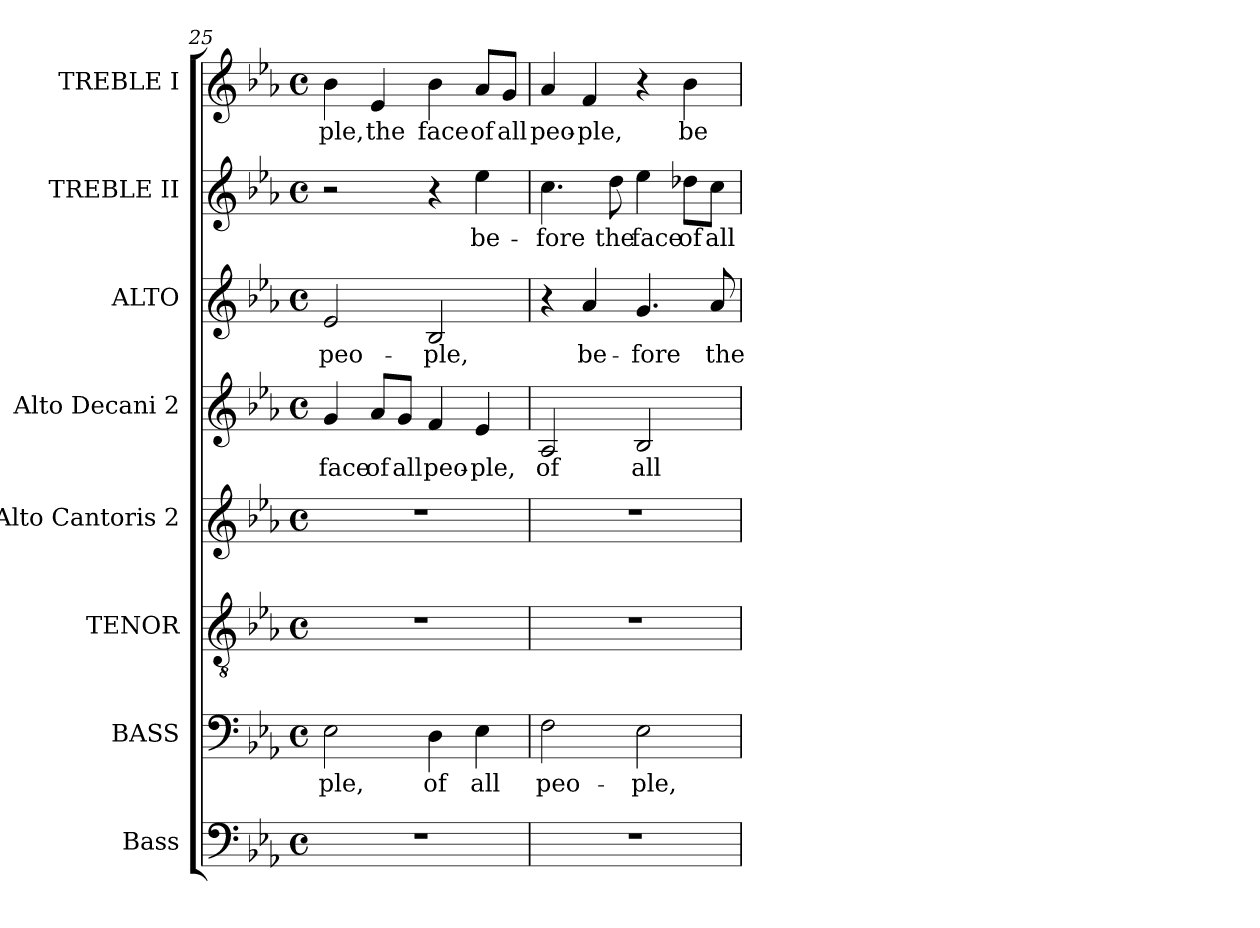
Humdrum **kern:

**kern	**kern	**text	**kern	**kern	**kern	**text	**kern	**text	**kern	**text	**kern	**text
*part8	*part7	*part7	*part6	*part5	*part4	*part4	*part3	*part3	*part2	*part2	*part1	*part1
*staff8	*staff7	*staff7	*staff6	*staff5	*staff4	*staff4	*staff3	*staff3	*staff2	*staff2	*staff1	*staff1
*I"Bass	*I"BASS	*	*I"TENOR	*I"Alto Cantoris 2	*I"Alto Decani 2	*	*I"ALTO	*	*I"TREBLE II	*	*I"TREBLE I	*
*I'B.	*I'B.	*	*I'T.	*I'A.Can.2	*I'A.Dec.2	*	*	*	*	*	*	*
!!LO:LB:g=z
*clefF4	*clefF4	*	*clefGv2	*clefG2	*clefG2	*	*clefG2	*	*clefG2	*	*clefG2	*
*	*	*	*ITrd7c12	*	*	*	*	*	*	*	*	*
*k[b-e-a-]	*k[b-e-a-]	*	*k[b-e-a-]	*k[b-e-a-]	*k[b-e-a-]	*	*k[b-e-a-]	*	*k[b-e-a-]	*	*k[b-e-a-]	*
*E-:	*E-:	*	*E-:	*E-:	*E-:	*	*E-:	*	*E-:	*	*E-:	*
*M4/4	*M4/4	*	*M4/4	*M4/4	*M4/4	*	*M4/4	*	*M4/4	*	*M4/4	*
*met(c)	*met(c)	*	*met(c)	*met(c)	*met(c)	*	*met(c)	*	*met(c)	*	*met(c)	*
=25	=25	=25	=25	=25	=25	=25	=25	=25	=25	=25	=25	=25
!	!	!LO:LY:b:color=#000000	!	!	!	!	!	!	!	!	!	!
!	!	!	!	!	!	!LO:LY:b:color=#000000	!	!	!	!	!	!
!	!	!	!	!	!	!	!	!LO:LY:b:color=#000000	!	!	!	!
!	!	!	!	!	!	!	!	!	!	!	!	!LO:LY:b:color=#000000
1r	2E-i\	-ple,	1r	1r	4gi/	face	2e-i/	peo-	2r	.	4b-i\	-ple,
!	!	!	!	!	!	!LO:LY:b:color=#000000	!	!	!	!	!	!
!	!	!	!	!	!	!	!	!	!	!	!	!LO:LY:b:color=#000000
.	.	.	.	.	8a-i/L	of	.	.	.	.	4e-i/	the
!	!	!	!	!	!	!LO:LY:b:color=#000000	!	!	!	!	!	!
.	.	.	.	.	8gi/J	all	.	.	.	.	.	.
!	!	!LO:LY:b:color=#000000	!	!	!	!	!	!	!	!	!	!
!	!	!	!	!	!	!LO:LY:b:color=#000000	!	!	!	!	!	!
!	!	!	!	!	!	!	!	!LO:LY:b:color=#000000	!	!	!	!
!	!	!	!	!	!	!	!	!	!	!	!	!LO:LY:b:color=#000000
.	4Di\	of	.	.	4fi/	peo-	2B-i/	-ple,	4r	.	4b-i\	face
!	!	!LO:LY:b:color=#000000	!	!	!	!	!	!	!	!	!	!
!	!	!	!	!	!	!LO:LY:b:color=#000000	!	!	!	!	!	!
!	!	!	!	!	!	!	!	!	!	!LO:LY:b:color=#000000	!	!
!	!	!	!	!	!	!	!	!	!	!	!	!LO:LY:b:color=#000000
.	4E-i\	all	.	.	4e-i/	-ple,	.	.	4ee-i\	be-	8a-i/L	of
!	!	!	!	!	!	!	!	!	!	!	!	!LO:LY:b:color=#000000
.	.	.	.	.	.	.	.	.	.	.	8gi/J	all
=26	=26	=26	=26	=26	=26	=26	=26	=26	=26	=26	=26	=26
!	!	!LO:LY:b:color=#000000	!	!	!	!	!	!	!	!	!	!
!	!	!	!	!	!	!LO:LY:b:color=#000000	!	!	!	!	!	!
!	!	!	!	!	!	!	!	!	!	!LO:LY:b:color=#000000	!	!
!	!	!	!	!	!	!	!	!	!	!	!	!LO:LY:b:color=#000000
1r	2Fi\	peo-	1r	1r	2A-i/	of	4r	.	4.cci\	-fore	4a-i/	peo-
!	!	!	!	!	!	!	!	!LO:LY:b:color=#000000	!	!	!	!
!	!	!	!	!	!	!	!	!	!	!	!	!LO:LY:b:color=#000000
.	.	.	.	.	.	.	4a-i/	be-	.	.	4fi/	-ple,
!	!	!	!	!	!	!	!	!	!	!LO:LY:b:color=#000000	!	!
.	.	.	.	.	.	.	.	.	8ddi\	the	.	.
!	!	!LO:LY:b:color=#000000	!	!	!	!	!	!	!	!	!	!
!	!	!	!	!	!	!LO:LY:b:color=#000000	!	!	!	!	!	!
!	!	!	!	!	!	!	!	!LO:LY:b:color=#000000	!	!	!	!
!	!	!	!	!	!	!	!	!	!	!LO:LY:b:color=#000000	!	!
.	2E-i\	-ple,	.	.	2B-i/	all	4.gi/	-fore	4ee-i\	face	4r	.
!	!	!	!	!	!	!	!	!	!	!LO:LY:b:color=#000000	!	!
!	!	!	!	!	!	!	!	!	!	!	!	!LO:LY:b:color=#000000
.	.	.	.	.	.	.	.	.	8dd-Xi\L	of	4b-i\	be-
!	!	!	!	!	!	!	!	!LO:LY:b:color=#000000	!	!	!	!
!	!	!	!	!	!	!	!	!	!	!LO:LY:b:color=#000000	!	!
.	.	.	.	.	.	.	8a-i/	the	8cci\J	all	.	.
=	=	=	=	=	=	=	=	=	=	=	=	=
*-	*-	*-	*-	*-	*-	*-	*-	*-	*-	*-	*-	*-
